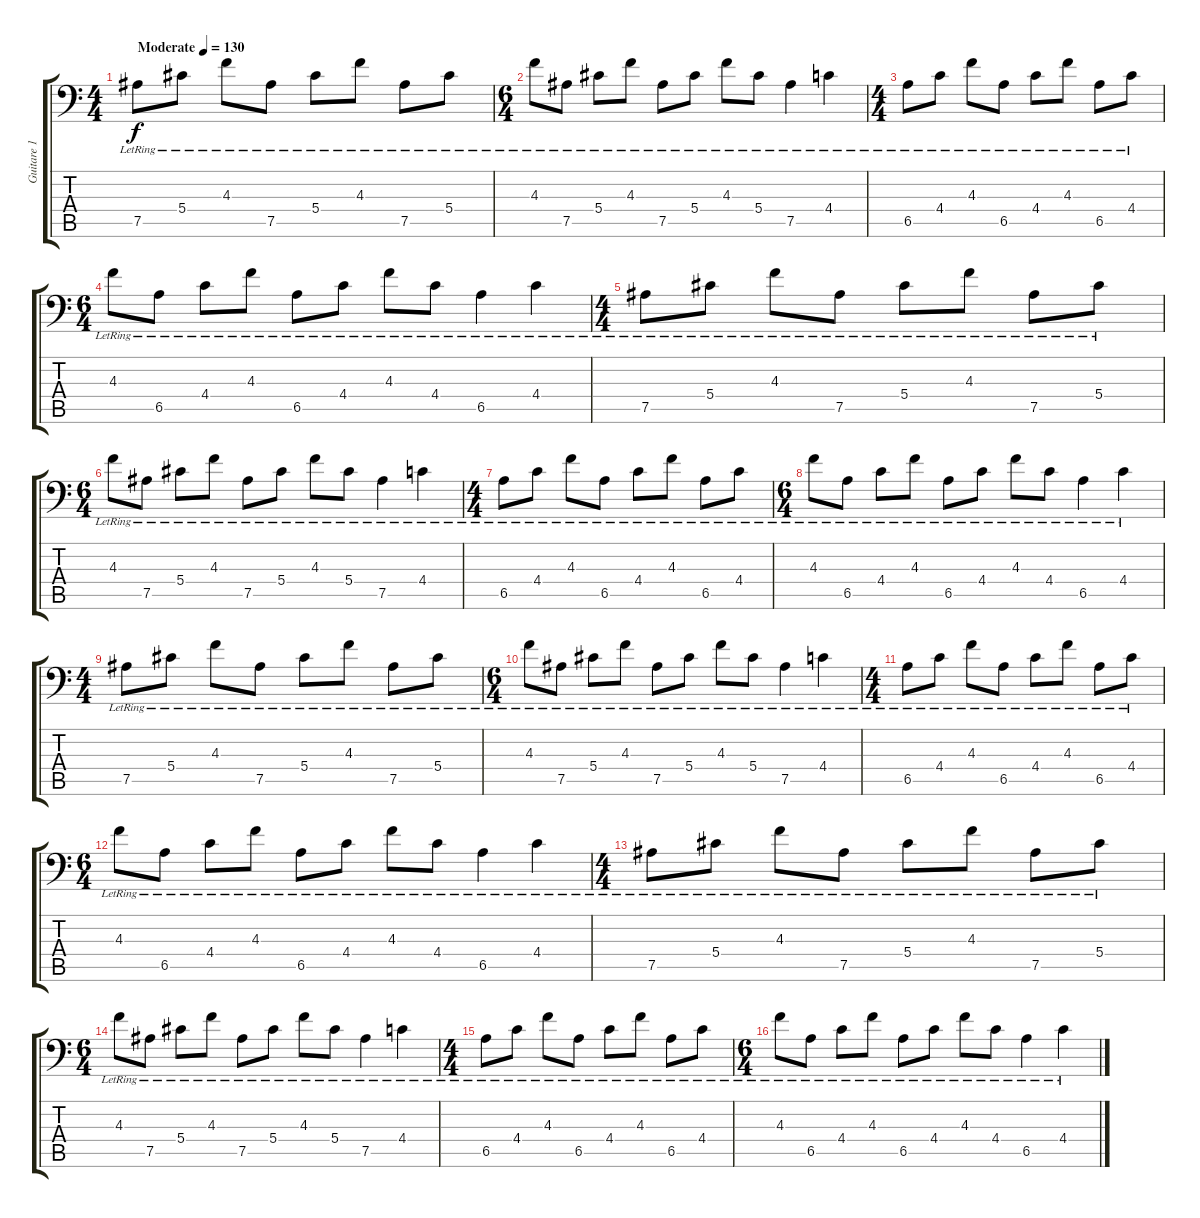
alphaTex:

\track ("Guitare 1" "Guitare 1") {instrument distortionguitar}
\staff {score tabs}
\tuning (Bb3 F3 Db3 Ab2 Eb2 Bb1) {hide}
\ts (4 4)
\tempo (130 "Moderate")
\clef f4
\ks c
7.5{lr}.8{dy f volume 13 instrument acousticguitarsteel} 5.4{lr}.8 4.3{lr}.8 7.5{lr}.8 5.4{lr}.8 4.3{lr}.8 7.5{lr}.8 5.4{lr}.8 |
\ts (6 4)
4.3{lr}.8 7.5{lr}.8 5.4{lr}.8 4.3{lr}.8 7.5{lr}.8 5.4{lr}.8 4.3{lr}.8 5.4{lr}.8 7.5{lr}.4 4.4{lr}.4 |
\ts (4 4)
6.5{lr}.8 4.4{lr}.8 4.3{lr}.8 6.5{lr}.8 4.4{lr}.8 4.3{lr}.8 6.5{lr}.8 4.4{lr}.8 |
\ts (6 4)
4.3{lr}.8 6.5{lr}.8 4.4{lr}.8 4.3{lr}.8 6.5{lr}.8 4.4{lr}.8 4.3{lr}.8 4.4{lr}.8 6.5{lr}.4 4.4{lr}.4 |
\ts (4 4)
7.5{lr}.8 5.4{lr}.8 4.3{lr}.8 7.5{lr}.8 5.4{lr}.8 4.3{lr}.8 7.5{lr}.8 5.4{lr}.8 |
\ts (6 4)
4.3{lr}.8 7.5{lr}.8 5.4{lr}.8 4.3{lr}.8 7.5{lr}.8 5.4{lr}.8 4.3{lr}.8 5.4{lr}.8 7.5{lr}.4 4.4{lr}.4 |
\ts (4 4)
6.5{lr}.8 4.4{lr}.8 4.3{lr}.8 6.5{lr}.8 4.4{lr}.8 4.3{lr}.8 6.5{lr}.8 4.4{lr}.8 |
\ts (6 4)
4.3{lr}.8 6.5{lr}.8 4.4{lr}.8 4.3{lr}.8 6.5{lr}.8 4.4{lr}.8 4.3{lr}.8 4.4{lr}.8 6.5{lr}.4 4.4{lr}.4 |
\ts (4 4)
7.5{lr}.8 5.4{lr}.8 4.3{lr}.8 7.5{lr}.8 5.4{lr}.8 4.3{lr}.8 7.5{lr}.8 5.4{lr}.8 |
\ts (6 4)
4.3{lr}.8 7.5{lr}.8 5.4{lr}.8 4.3{lr}.8 7.5{lr}.8 5.4{lr}.8 4.3{lr}.8 5.4{lr}.8 7.5{lr}.4 4.4{lr}.4 |
\ts (4 4)
6.5{lr}.8 4.4{lr}.8 4.3{lr}.8 6.5{lr}.8 4.4{lr}.8 4.3{lr}.8 6.5{lr}.8 4.4{lr}.8 |
\ts (6 4)
4.3{lr}.8 6.5{lr}.8 4.4{lr}.8 4.3{lr}.8 6.5{lr}.8 4.4{lr}.8 4.3{lr}.8 4.4{lr}.8 6.5{lr}.4 4.4{lr}.4 |
\ts (4 4)
7.5{lr}.8 5.4{lr}.8 4.3{lr}.8 7.5{lr}.8 5.4{lr}.8 4.3{lr}.8 7.5{lr}.8 5.4{lr}.8 |
\ts (6 4)
4.3{lr}.8 7.5{lr}.8 5.4{lr}.8 4.3{lr}.8 7.5{lr}.8 5.4{lr}.8 4.3{lr}.8 5.4{lr}.8 7.5{lr}.4 4.4{lr}.4 |
\ts (4 4)
6.5{lr}.8 4.4{lr}.8 4.3{lr}.8 6.5{lr}.8 4.4{lr}.8 4.3{lr}.8 6.5{lr}.8 4.4{lr}.8 |
\ts (6 4)
4.3{lr}.8 6.5{lr}.8 4.4{lr}.8 4.3{lr}.8 6.5{lr}.8 4.4{lr}.8 4.3{lr}.8 4.4{lr}.8 6.5{lr}.4 4.4{lr}.4
